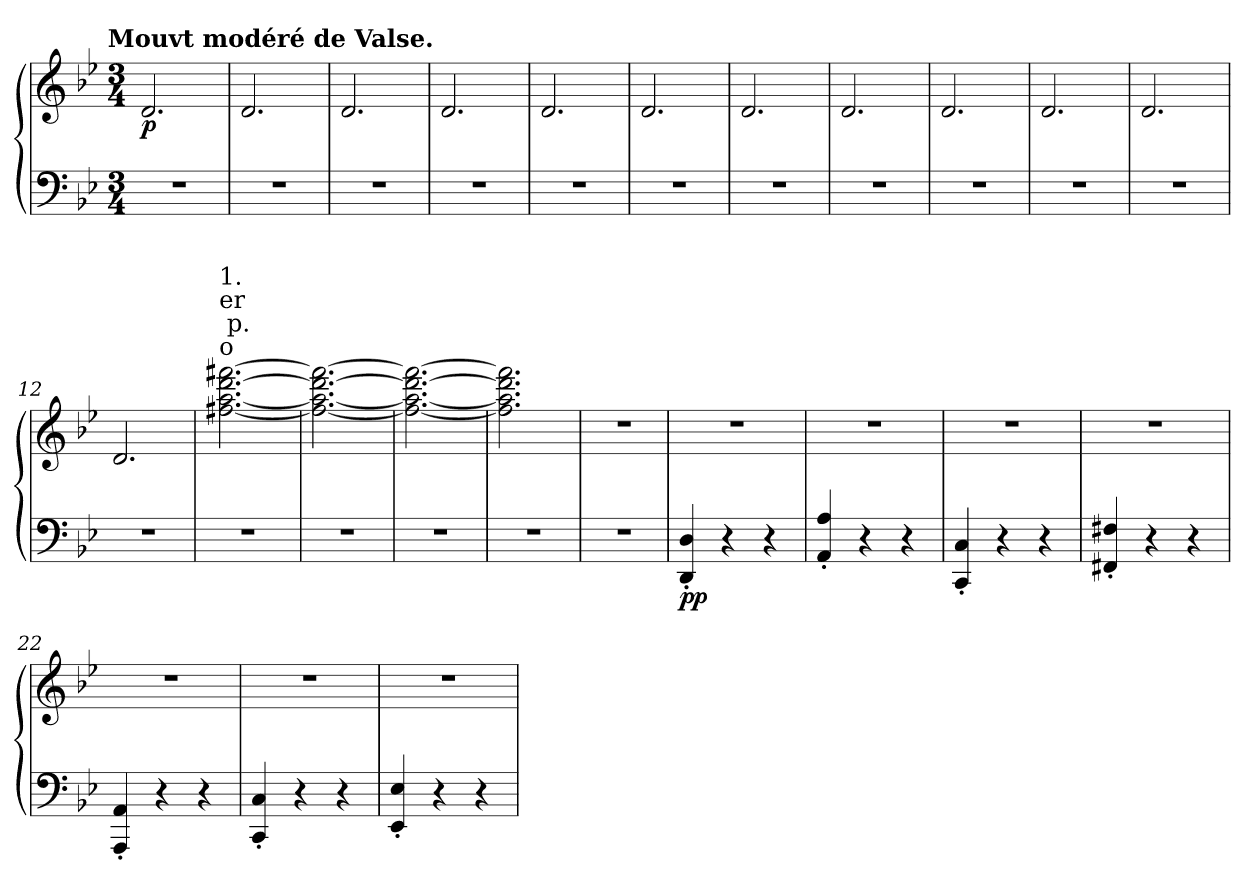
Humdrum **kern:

**kern	**kern	**dynam
*part1	*part1	*part1
*staff2	*staff1	*staff1/2
*clefF4	*clefG2	*
*k[b-e-]	*k[b-e-]	*
*B-:	*B-:	*
!!LO:TX:omd:t=Mouvt modéré de Valse.
*M3/4	*M3/4	*
*MM200	*MM200	*
=1	=1	=1
!LO:N:vis=1	!	!LO:DY:b
2.r	2.d/	p
=2	=2	=2
2.r	2.d/	.
=3	=3	=3
2.r	2.d/	.
=4	=4	=4
2.r	2.d/	.
=5	=5	=5
2.r	2.d/	.
=6	=6	=6
2.r	2.d/	.
=7	=7	=7
2.r	2.d/	.
=8	=8	=8
2.r	2.d/	.
=9	=9	=9
2.r	2.d/	.
=10	=10	=10
2.r	2.d/	.
=11	=11	=11
2.r	2.d/	.
=12	=12	=12
2.r	2.d/	.
!!LO:LB:g=z
=13	=13	=13
!	!LO:TX:a:t=1.\ner\n p.\no	!
2.r	[2.ff#X!\ [2.aa!\ [2.ddd!\ [2.fff#X!\	.
=14	=14	=14
2.r	2.ff#!_\ 2.aa!_\ 2.ddd!_\ 2.fff#!_\	.
=15	=15	=15
2.r	2.ff#!_\ 2.aa!_\ 2.ddd!_\ 2.fff#!_\	.
=16	=16	=16
2.r	2.ff#!]\ 2.aa!]\ 2.ddd!]\ 2.fff#!]\	.
=17	=17	=17
2.r	2.r	.
=18	=18	=18
!	!	!LO:DY:b=2
4DD'</ 4D'</	2.r	pp
4r	.	.
4r	.	.
=19	=19	=19
4AA'</ 4A'</	2.r	.
4r	.	.
4r	.	.
=20	=20	=20
4CC'</ 4C'</	2.r	.
4r	.	.
4r	.	.
=21	=21	=21
4FF#X'</ 4F#X'</	2.r	.
4r	.	.
4r	.	.
=22	=22	=22
4AAA'</ 4AA'</	2.r	.
4r	.	.
4r	.	.
=23	=23	=23
4CC'</ 4C'</	2.r	.
4r	.	.
4r	.	.
!!LO:LB:g=z
=24	=24	=24
4EE-'</ 4E-'</	2.r	.
4r	.	.
4r	.	.
=	=	=
*-	*-	*-
